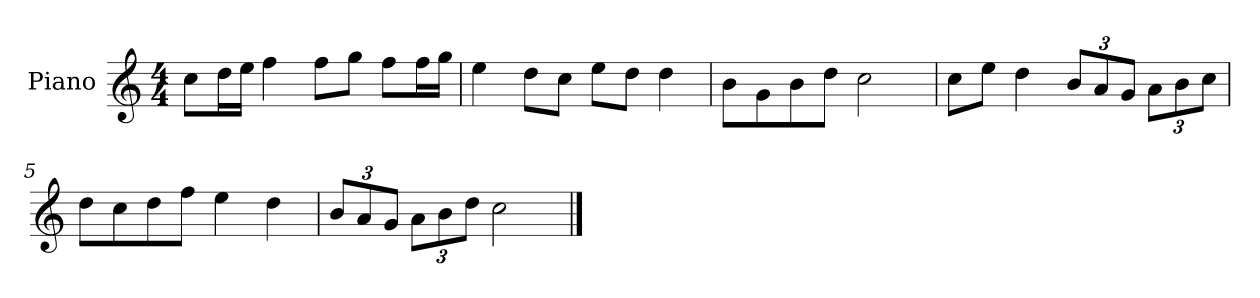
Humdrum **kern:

**kern
*part1
*staff1
*I"Piano
*I'P-no
*clefG2
*k[]
*M4/4
*MM90
=1
8cc\L
16dd\L
16ee\JJ
4ff\
8ff\L
8gg\J
8ff\L
16ff\L
16gg\JJ
=2
4ee\
8dd\L
8cc\J
8ee\L
8dd\J
4dd\
=3
8b\L
8g\
8b\
8dd\J
2cc\
=4
8cc\L
8ee\J
4dd\
*Xbrackettup
12b/L
12a/
12g/J
12a\L
12b\
12cc\J
=5
8dd\L
8cc\
8dd\
8ff\J
4ee\
4dd\
!!LO:LB:g=z
=6
12b/L
12a/
12g/J
12a\L
12b\
12dd\J
2cc\
==
*-
